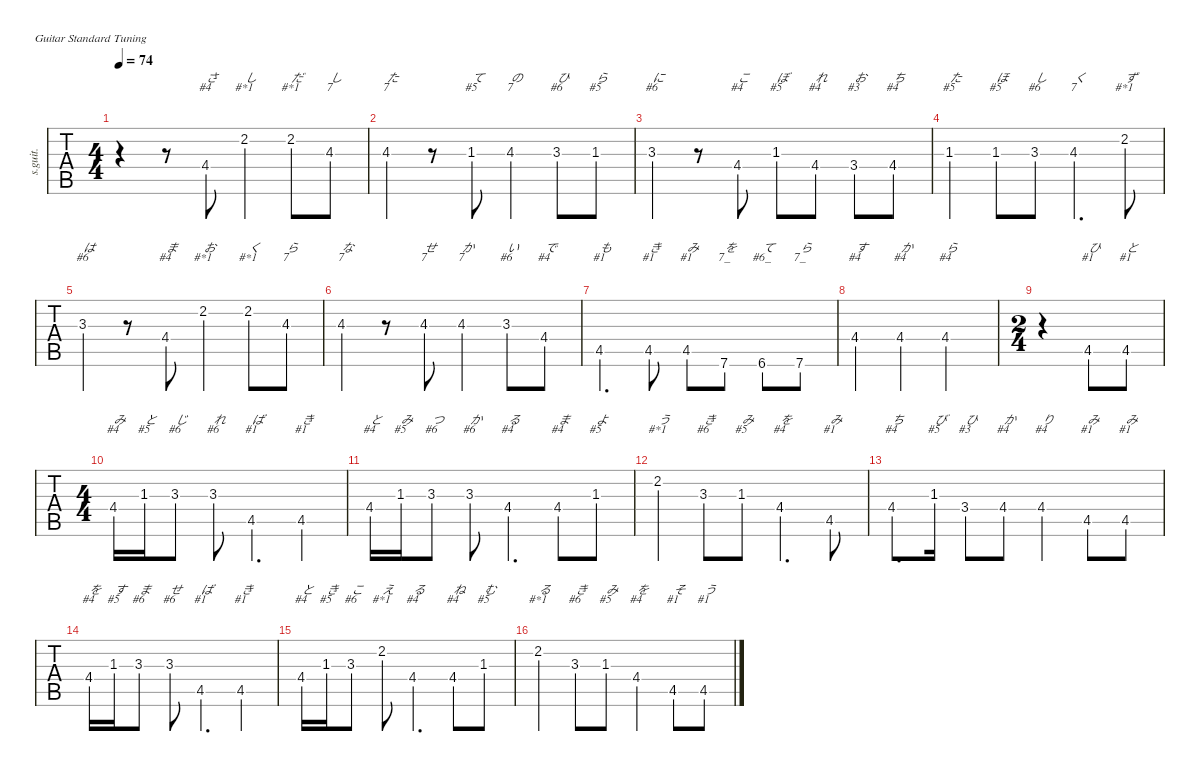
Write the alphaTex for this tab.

\defaultSystemsLayout 4
\hideDynamics
\bracketExtendMode nobrackets
\otherSystemsTrackNameOrientation horizontal
\track ("Steel Guitar" "s.guit.") {instrument acousticguitarsteel}
\staff {tabs}
\tuning (E4 B3 G3 D3 A2 E2)
\ts (4 4)
\tempo 74
\clef g2
\ks c
r.4{dy mf} r.8 4.4{acc #}.8{txt "さ" lyrics (0 "#4") lyrics (1 "") lyrics (2 "") lyrics (3 "") lyrics (4 "")} 2.2{acc #}.4{txt "し" lyrics (0 "#*1") lyrics (1 "") lyrics (2 "") lyrics (3 "") lyrics (4 "")} 2.2{acc #}.8{txt "だ" lyrics (0 "#*1") lyrics (1 "") lyrics (2 "") lyrics (3 "") lyrics (4 "")} 4.3.8{txt "し" lyrics (0 "7") lyrics (1 "") lyrics (2 "") lyrics (3 "") lyrics (4 "")} |
4.3.4{txt "た" lyrics (0 "7") lyrics (1 "") lyrics (2 "") lyrics (3 "") lyrics (4 "")} r.8 1.3{acc #}.8{txt "て" lyrics (0 "#5") lyrics (1 "") lyrics (2 "") lyrics (3 "") lyrics (4 "")} 4.3.4{txt "の" lyrics (0 "7") lyrics (1 "") lyrics (2 "") lyrics (3 "") lyrics (4 "")} 3.3{acc #}.8{txt "ひ" lyrics (0 "#6") lyrics (1 "") lyrics (2 "") lyrics (3 "") lyrics (4 "")} 1.3{acc #}.8{txt "ら" lyrics (0 "#5") lyrics (1 "") lyrics (2 "") lyrics (3 "") lyrics (4 "")} |
3.3{acc #}.4{txt "に" lyrics (0 "#6") lyrics (1 "") lyrics (2 "") lyrics (3 "") lyrics (4 "")} r.8 4.4{acc #}.8{txt "こ" lyrics (0 "#4") lyrics (1 "") lyrics (2 "") lyrics (3 "") lyrics (4 "")} 1.3{acc #}.8{txt "ぼ" lyrics (0 "#5") lyrics (1 "") lyrics (2 "") lyrics (3 "") lyrics (4 "")} 4.4{acc #}.8{txt "れ" lyrics (0 "#4") lyrics (1 "") lyrics (2 "") lyrics (3 "") lyrics (4 "")} 3.4.8{txt "お" lyrics (0 "#3") lyrics (1 "") lyrics (2 "") lyrics (3 "") lyrics (4 "")} 4.4{acc #}.8{txt "ち" lyrics (0 "#4") lyrics (1 "") lyrics (2 "") lyrics (3 "") lyrics (4 "")} |
1.3{acc #}.4{txt "た" lyrics (0 "#5") lyrics (1 "") lyrics (2 "") lyrics (3 "") lyrics (4 "")} 1.3{acc #}.8{txt "ほ" lyrics (0 "#5") lyrics (1 "") lyrics (2 "") lyrics (3 "") lyrics (4 "")} 3.3{acc #}.8{txt "し" lyrics (0 "#6") lyrics (1 "") lyrics (2 "") lyrics (3 "") lyrics (4 "")} 4.3.4{d txt "く" lyrics (0 "7") lyrics (1 "") lyrics (2 "") lyrics (3 "") lyrics (4 "")} 2.2{acc #}.8{txt "ず" lyrics (0 "#*1") lyrics (1 "") lyrics (2 "") lyrics (3 "") lyrics (4 "")} |
3.3{acc #}.4{txt "は" lyrics (0 "#6") lyrics (1 "") lyrics (2 "") lyrics (3 "") lyrics (4 "")} r.8 4.4{acc #}.8{txt "ま" lyrics (0 "#4") lyrics (1 "") lyrics (2 "") lyrics (3 "") lyrics (4 "")} 2.2{acc #}.4{txt "お" lyrics (0 "#*1") lyrics (1 "") lyrics (2 "") lyrics (3 "") lyrics (4 "")} 2.2{acc #}.8{txt "く" lyrics (0 "#*1") lyrics (1 "") lyrics (2 "") lyrics (3 "") lyrics (4 "")} 4.3.8{txt "ら" lyrics (0 "7") lyrics (1 "") lyrics (2 "") lyrics (3 "") lyrics (4 "")} |
4.3.4{txt "な" lyrics (0 "7") lyrics (1 "") lyrics (2 "") lyrics (3 "") lyrics (4 "")} r.8 4.3.8{txt "せ" lyrics (0 "7") lyrics (1 "") lyrics (2 "") lyrics (3 "") lyrics (4 "")} 4.3.4{txt "か" lyrics (0 "7") lyrics (1 "") lyrics (2 "") lyrics (3 "") lyrics (4 "")} 3.3{acc #}.8{txt "い" lyrics (0 "#6") lyrics (1 "") lyrics (2 "") lyrics (3 "") lyrics (4 "")} 4.4{acc #}.8{txt "で" lyrics (0 "#4") lyrics (1 "") lyrics (2 "") lyrics (3 "") lyrics (4 "")} |
4.5{acc #}.4{d txt "も" lyrics (0 "#1") lyrics (1 "") lyrics (2 "") lyrics (3 "") lyrics (4 "")} 4.5{acc #}.8{txt "き" lyrics (0 "#1") lyrics (1 "") lyrics (2 "") lyrics (3 "") lyrics (4 "")} 4.5{acc #}.8{txt "み" lyrics (0 "#1") lyrics (1 "") lyrics (2 "") lyrics (3 "") lyrics (4 "")} 7.6.8{txt "を" lyrics (0 "7_") lyrics (1 "") lyrics (2 "") lyrics (3 "") lyrics (4 "")} 6.6{acc #}.8{txt "て" lyrics (0 "#6_") lyrics (1 "") lyrics (2 "") lyrics (3 "") lyrics (4 "")} 7.6.8{txt "ら" lyrics (0 "7_") lyrics (1 "") lyrics (2 "") lyrics (3 "") lyrics (4 "")} |
4.4{acc #}.4{txt "す" lyrics (0 "#4") lyrics (1 "") lyrics (2 "") lyrics (3 "") lyrics (4 "")} 4.4{acc #}.4{txt "か" lyrics (0 "#4") lyrics (1 "") lyrics (2 "") lyrics (3 "") lyrics (4 "")} 4.4{acc #}.2{txt "ら" lyrics (0 "#4") lyrics (1 "") lyrics (2 "") lyrics (3 "") lyrics (4 "")} |
\ts (2 4)
\beaming (8 2 2)
r.4 4.5{acc #}.8{txt "ひ" lyrics (0 "#1") lyrics (1 "") lyrics (2 "") lyrics (3 "") lyrics (4 "")} 4.5{acc #}.8{txt "と" lyrics (0 "#1") lyrics (1 "") lyrics (2 "") lyrics (3 "") lyrics (4 "")} |
\ts (4 4)
\beaming (8 2 2 2 2)
4.4{acc #}.16{txt "み" lyrics (0 "#4") lyrics (1 "") lyrics (2 "") lyrics (3 "") lyrics (4 "")} 1.3{acc #}.16{txt "と" lyrics (0 "#5") lyrics (1 "") lyrics (2 "") lyrics (3 "") lyrics (4 "")} 3.3{acc #}.8{txt "じ" lyrics (0 "#6") lyrics (1 "") lyrics (2 "") lyrics (3 "") lyrics (4 "")} 3.3{acc #}.8{txt "れ" lyrics (0 "#6") lyrics (1 "") lyrics (2 "") lyrics (3 "") lyrics (4 "")} 4.5{acc #}.4{d txt "ば" lyrics (0 "#1") lyrics (1 "") lyrics (2 "") lyrics (3 "") lyrics (4 "")} 4.5{acc #}.4{txt "き" lyrics (0 "#1") lyrics (1 "") lyrics (2 "") lyrics (3 "") lyrics (4 "")} |
4.4{acc #}.16{txt "と" lyrics (0 "#4") lyrics (1 "") lyrics (2 "") lyrics (3 "") lyrics (4 "")} 1.3{acc #}.16{txt "み" lyrics (0 "#5") lyrics (1 "") lyrics (2 "") lyrics (3 "") lyrics (4 "")} 3.3{acc #}.8{txt "つ" lyrics (0 "#6") lyrics (1 "") lyrics (2 "") lyrics (3 "") lyrics (4 "")} 3.3{acc #}.8{txt "か" lyrics (0 "#6") lyrics (1 "") lyrics (2 "") lyrics (3 "") lyrics (4 "")} 4.4{acc #}.4{d txt "る" lyrics (0 "#4") lyrics (1 "") lyrics (2 "") lyrics (3 "") lyrics (4 "")} 4.4{acc #}.8{txt "ま" lyrics (0 "#4") lyrics (1 "") lyrics (2 "") lyrics (3 "") lyrics (4 "")} 1.3{acc #}.8{txt "よ" lyrics (0 "#5") lyrics (1 "") lyrics (2 "") lyrics (3 "") lyrics (4 "")} |
2.2{acc #}.4{txt "う" lyrics (0 "#*1") lyrics (1 "") lyrics (2 "") lyrics (3 "") lyrics (4 "")} 3.3{acc #}.8{txt "き" lyrics (0 "#6") lyrics (1 "") lyrics (2 "") lyrics (3 "") lyrics (4 "")} 1.3{acc #}.8{txt "み" lyrics (0 "#5") lyrics (1 "") lyrics (2 "") lyrics (3 "") lyrics (4 "")} 4.4{acc #}.4{d txt "を" lyrics (0 "#4") lyrics (1 "") lyrics (2 "") lyrics (3 "") lyrics (4 "")} 4.5{acc #}.8{txt "み" lyrics (0 "#1") lyrics (1 "") lyrics (2 "") lyrics (3 "") lyrics (4 "")} |
4.4{acc #}.8{d txt "ち" lyrics (0 "#4") lyrics (1 "") lyrics (2 "") lyrics (3 "") lyrics (4 "")} 1.3{acc #}.16{txt "び" lyrics (0 "#5") lyrics (1 "") lyrics (2 "") lyrics (3 "") lyrics (4 "")} 3.4.8{txt "ひ" lyrics (0 "#3") lyrics (1 "") lyrics (2 "") lyrics (3 "") lyrics (4 "")} 4.4{acc #}.8{txt "か" lyrics (0 "#4") lyrics (1 "") lyrics (2 "") lyrics (3 "") lyrics (4 "")} 4.4{acc #}.4{txt "り" lyrics (0 "#4") lyrics (1 "") lyrics (2 "") lyrics (3 "") lyrics (4 "")} 4.5{acc #}.8{txt "み" lyrics (0 "#1") lyrics (1 "") lyrics (2 "") lyrics (3 "") lyrics (4 "")} 4.5{acc #}.8{txt "み" lyrics (0 "#1") lyrics (1 "") lyrics (2 "") lyrics (3 "") lyrics (4 "")} |
4.4{acc #}.16{txt "を" lyrics (0 "#4") lyrics (1 "") lyrics (2 "") lyrics (3 "") lyrics (4 "")} 1.3{acc #}.16{txt "す" lyrics (0 "#5") lyrics (1 "") lyrics (2 "") lyrics (3 "") lyrics (4 "")} 3.3{acc #}.8{txt "ま" lyrics (0 "#6") lyrics (1 "") lyrics (2 "") lyrics (3 "") lyrics (4 "")} 3.3{acc #}.8{txt "せ" lyrics (0 "#6") lyrics (1 "") lyrics (2 "") lyrics (3 "") lyrics (4 "")} 4.5{acc #}.4{d txt "ば" lyrics (0 "#1") lyrics (1 "") lyrics (2 "") lyrics (3 "") lyrics (4 "")} 4.5{acc #}.4{txt "き" lyrics (0 "#1") lyrics (1 "") lyrics (2 "") lyrics (3 "") lyrics (4 "")} |
4.4{acc #}.16{txt "と" lyrics (0 "#4") lyrics (1 "") lyrics (2 "") lyrics (3 "") lyrics (4 "")} 1.3{acc #}.16{txt "き" lyrics (0 "#5") lyrics (1 "") lyrics (2 "") lyrics (3 "") lyrics (4 "")} 3.3{acc #}.8{txt "こ" lyrics (0 "#6") lyrics (1 "") lyrics (2 "") lyrics (3 "") lyrics (4 "")} 2.2{acc #}.8{txt "え" lyrics (0 "#*1") lyrics (1 "") lyrics (2 "") lyrics (3 "") lyrics (4 "")} 4.4{acc #}.4{d txt "る" lyrics (0 "#4") lyrics (1 "") lyrics (2 "") lyrics (3 "") lyrics (4 "")} 4.4{acc #}.8{txt "ね" lyrics (0 "#4") lyrics (1 "") lyrics (2 "") lyrics (3 "") lyrics (4 "")} 1.3{acc #}.8{txt "む" lyrics (0 "#5") lyrics (1 "") lyrics (2 "") lyrics (3 "") lyrics (4 "")} |
2.2{acc #}.4{txt "る" lyrics (0 "#*1") lyrics (1 "") lyrics (2 "") lyrics (3 "") lyrics (4 "")} 3.3{acc #}.8{txt "き" lyrics (0 "#6") lyrics (1 "") lyrics (2 "") lyrics (3 "") lyrics (4 "")} 1.3{acc #}.8{txt "み" lyrics (0 "#5") lyrics (1 "") lyrics (2 "") lyrics (3 "") lyrics (4 "")} 4.4{acc #}.4{txt "を" lyrics (0 "#4") lyrics (1 "") lyrics (2 "") lyrics (3 "") lyrics (4 "")} 4.5{acc #}.8{txt "そ" lyrics (0 "#1") lyrics (1 "") lyrics (2 "") lyrics (3 "") lyrics (4 "")} 4.5{acc #}.8{txt "う" lyrics (0 "#1") lyrics (1 "") lyrics (2 "") lyrics (3 "") lyrics (4 "")}
